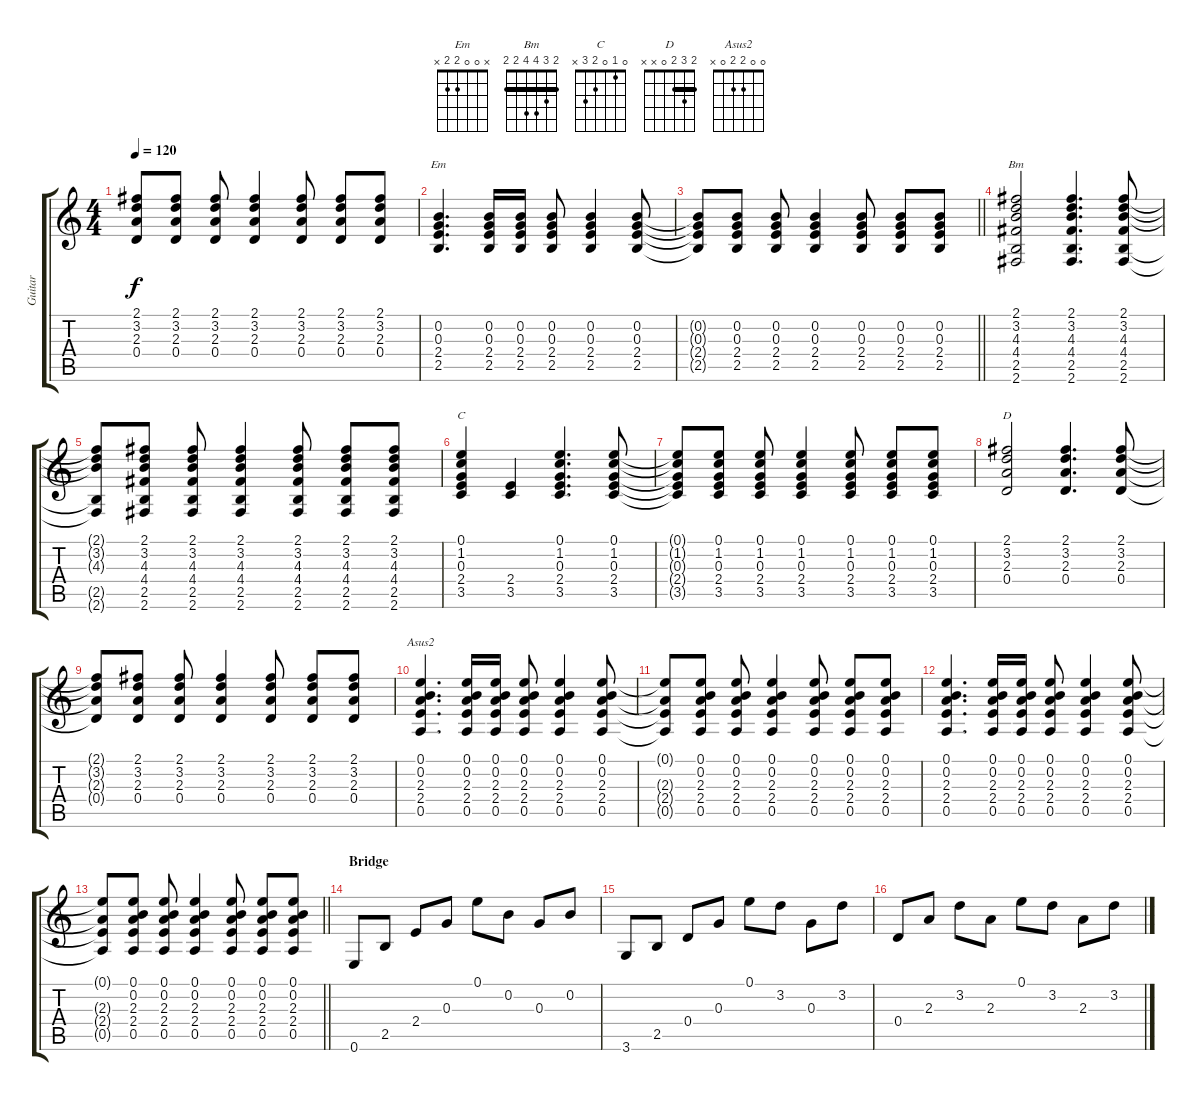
\track ("Guitar" "Guitar") {instrument acousticguitarsteel}
\staff {score tabs}
\tuning (E4 B3 G3 D3 A2 E2) {hide}
\chord ("Em" x 0 0 2 2 x)
\chord ("Bm" 2 3 4 4 2 2) {barre 2}
\chord ("C" 0 1 0 2 3 x)
\chord ("D" 2 3 2 0 x x) {barre 2}
\chord ("Asus2" 0 0 2 2 0 x)
\ts (4 4)
\tempo 120
\clef g2
\ks c
(2.1{t} 3.2{t} 2.3{t} 0.4{t}).8{dy f} (2.1 3.2 2.3 0.4).8 (2.1 3.2 2.3 0.4).8 (2.1 3.2 2.3 0.4).4 (2.1 3.2 2.3 0.4).8 (2.1 3.2 2.3 0.4).8 (2.1 3.2 2.3 0.4).8 |
(0.2 0.3 2.4 2.5).4{d ch "Em"} (0.2 0.3 2.4 2.5).16 (0.2 0.3 2.4 2.5).16 (0.2 0.3 2.4 2.5).8 (0.2 0.3 2.4 2.5).4 (0.2 0.3 2.4 2.5).8 |
\barLineRight lightlight
(0.2{t} 0.3{t} 2.4{t} 2.5{t}).8 (0.2 0.3 2.4 2.5).8 (0.2 0.3 2.4 2.5).8 (0.2 0.3 2.4 2.5).4 (0.2 0.3 2.4 2.5).8 (0.2 0.3 2.4 2.5).8 (0.2 0.3 2.4 2.5).8 |
(2.1 3.2 4.3 4.4 2.5 2.6).2{ch "Bm"} (2.1 3.2 4.3 4.4 2.5 2.6).4{d} (2.1 3.2 4.3 4.4 2.5 2.6).8 |
(2.1{t} 3.2{t} 4.3{t} 2.5{t} 2.6{t}).8 (2.1 3.2 4.3 4.4 2.5 2.6).8 (2.1 3.2 4.3 4.4 2.5 2.6).8 (2.1 3.2 4.3 4.4 2.5 2.6).4 (2.1 3.2 4.3 4.4 2.5 2.6).8 (2.1 3.2 4.3 4.4 2.5 2.6).8 (2.1 3.2 4.3 4.4 2.5 2.6).8 |
(0.1 1.2 0.3 2.4 3.5).4{ch "C"} (2.4 3.5).4 (0.1 1.2 0.3 2.4 3.5).4{d} (0.1 1.2 0.3 2.4 3.5).8 |
(0.1{t} 1.2{t} 0.3{t} 2.4{t} 3.5{t}).8 (0.1 1.2 0.3 2.4 3.5).8 (0.1 1.2 0.3 2.4 3.5).8 (0.1 1.2 0.3 2.4 3.5).4 (0.1 1.2 0.3 2.4 3.5).8 (0.1 1.2 0.3 2.4 3.5).8 (0.1 1.2 0.3 2.4 3.5).8 |
(2.1 3.2 2.3 0.4).2{ch "D"} (2.1 3.2 2.3 0.4).4{d} (2.1 3.2 2.3 0.4).8 |
(2.1{t} 3.2{t} 2.3{t} 0.4{t}).8 (2.1 3.2 2.3 0.4).8 (2.1 3.2 2.3 0.4).8 (2.1 3.2 2.3 0.4).4 (2.1 3.2 2.3 0.4).8 (2.1 3.2 2.3 0.4).8 (2.1 3.2 2.3 0.4).8 |
(0.1 0.2 2.3 2.4 0.5).4{d ch "Asus2"} (0.1 0.2 2.3 2.4 0.5).16 (0.1 0.2 2.3 2.4 0.5).16 (0.1 0.2 2.3 2.4 0.5).8 (0.1 0.2 2.3 2.4 0.5).4 (0.1 0.2 2.3 2.4 0.5).8 |
(0.1{t} 2.3{t} 2.4{t} 0.5{t}).8 (0.1 0.2 2.3 2.4 0.5).8 (0.1 0.2 2.3 2.4 0.5).8 (0.1 0.2 2.3 2.4 0.5).4 (0.1 0.2 2.3 2.4 0.5).8 (0.1 0.2 2.3 2.4 0.5).8 (0.1 0.2 2.3 2.4 0.5).8 |
(0.1 0.2 2.3 2.4 0.5).4{d} (0.1 0.2 2.3 2.4 0.5).16 (0.1 0.2 2.3 2.4 0.5).16 (0.1 0.2 2.3 2.4 0.5).8 (0.1 0.2 2.3 2.4 0.5).4 (0.1 0.2 2.3 2.4 0.5).8 |
\barLineRight lightlight
(0.1{t} 2.3{t} 2.4{t} 0.5{t}).8 (0.1 0.2 2.3 2.4 0.5).8 (0.1 0.2 2.3 2.4 0.5).8 (0.1 0.2 2.3 2.4 0.5).4 (0.1 0.2 2.3 2.4 0.5).8 (0.1 0.2 2.3 2.4 0.5).8 (0.1 0.2 2.3 2.4 0.5).8 |
\section ("" "Bridge")
0.6.8 2.5.8 2.4.8 0.3.8 0.1.8 0.2.8 0.3.8 0.2.8 |
3.6.8 2.5.8 0.4.8 0.3.8 0.1.8 3.2.8 0.3.8 3.2.8 |
0.4.8 2.3.8 3.2.8 2.3.8 0.1.8 3.2.8 2.3.8 3.2.8
